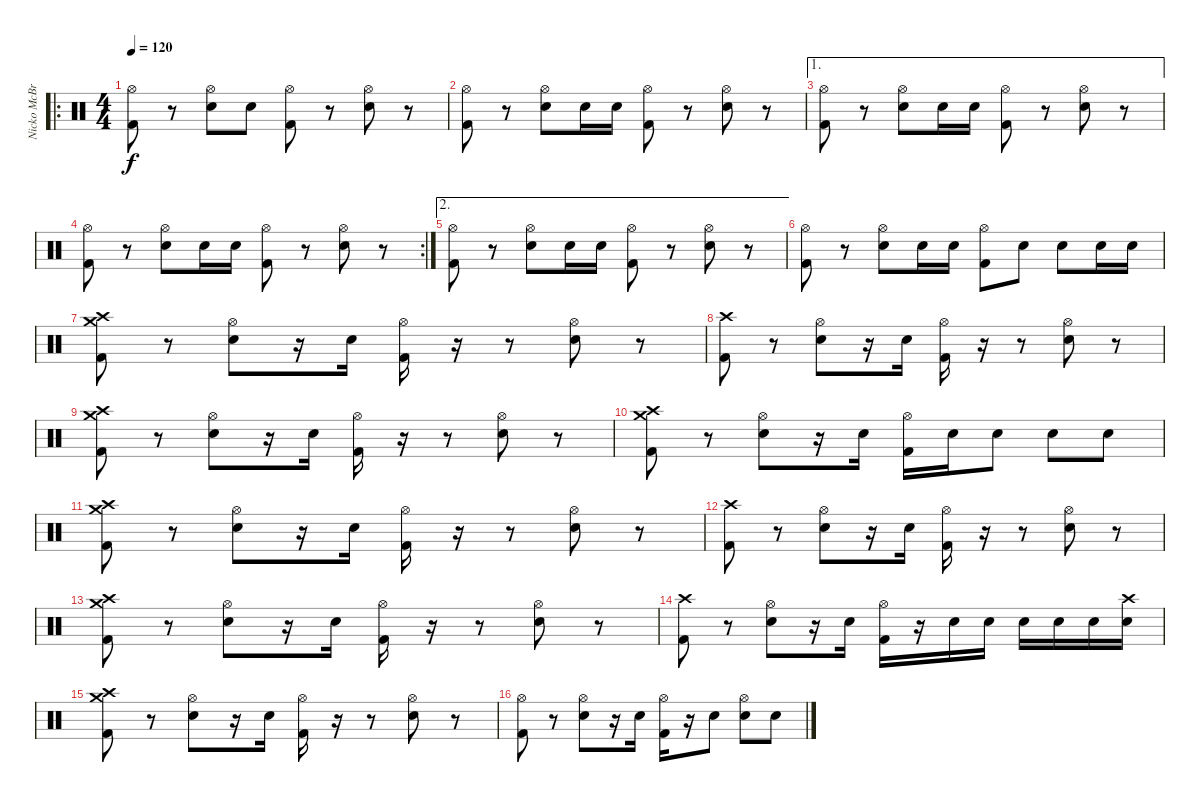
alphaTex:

\track ("Nicko McBrain" "Nicko McBr") {instrument percussion}
\staff {score}
\articulation defaults
\ro
\ts (4 4)
\tempo 120
\clef neutral
\ks c
("Hi-Hat (open)" "Kick (hit) 2").8{dy f} r.8 ("Hi-Hat (open)" "Snare (hit) 2").8 "Snare (hit) 2".8 ("Hi-Hat (open)" "Kick (hit) 2").8 r.8 ("Hi-Hat (open)" "Snare (hit) 2").8 r.8 |
("Hi-Hat (open)" "Kick (hit) 2").8 r.8 ("Hi-Hat (open)" "Snare (hit) 2").8 "Snare (hit) 2".16 "Snare (hit) 2".16 ("Hi-Hat (open)" "Kick (hit) 2").8 r.8 ("Hi-Hat (open)" "Snare (hit) 2").8 r.8 |
\ae 1
("Hi-Hat (open)" "Kick (hit) 2").8 r.8 ("Hi-Hat (open)" "Snare (hit) 2").8 "Snare (hit) 2".16 "Snare (hit) 2".16 ("Hi-Hat (open)" "Kick (hit) 2").8 r.8 ("Hi-Hat (open)" "Snare (hit) 2").8 r.8 |
\rc 2
("Hi-Hat (open)" "Kick (hit) 2").8 r.8 ("Hi-Hat (open)" "Snare (hit) 2").8 "Snare (hit) 2".16 "Snare (hit) 2".16 ("Hi-Hat (open)" "Kick (hit) 2").8 r.8 ("Hi-Hat (open)" "Snare (hit) 2").8 r.8 |
\ae 2
("Hi-Hat (open)" "Kick (hit) 2").8 r.8 ("Hi-Hat (open)" "Snare (hit) 2").8 "Snare (hit) 2".16 "Snare (hit) 2".16 ("Hi-Hat (open)" "Kick (hit) 2").8 r.8 ("Hi-Hat (open)" "Snare (hit) 2").8 r.8 |
("Hi-Hat (open)" "Kick (hit) 2").8 r.8 ("Hi-Hat (open)" "Snare (hit) 2").8 "Snare (hit) 2".16 "Snare (hit) 2".16 ("Hi-Hat (open)" "Kick (hit) 2").8 "Snare (hit) 2".8 "Snare (hit) 2".8 "Snare (hit) 2".16 "Snare (hit) 2".16 |
("Crash high (hit)" "Kick (hit) 2" "Crash medium (hit)").8 r.8 ("Hi-Hat (open)" "Snare (hit) 2").8 r.16 "Snare (hit) 2".16 ("Hi-Hat (open)" "Kick (hit) 2").16 r.16 r.8 ("Hi-Hat (open)" "Snare (hit) 2").8 r.8 |
("Crash high (hit)" "Kick (hit) 2").8 r.8 ("Hi-Hat (open)" "Snare (hit) 2").8 r.16 "Snare (hit) 2".16 ("Hi-Hat (open)" "Kick (hit) 2").16 r.16 r.8 ("Hi-Hat (open)" "Snare (hit) 2").8 r.8 |
("Crash high (hit)" "Kick (hit) 2" "Crash medium (hit)").8 r.8 ("Hi-Hat (open)" "Snare (hit) 2").8 r.16 "Snare (hit) 2".16 ("Hi-Hat (open)" "Kick (hit) 2").16 r.16 r.8 ("Hi-Hat (open)" "Snare (hit) 2").8 r.8 |
("Crash high (hit)" "Kick (hit) 2" "Crash medium (hit)").8 r.8 ("Hi-Hat (open)" "Snare (hit) 2").8 r.16 "Snare (hit) 2".16 ("Hi-Hat (open)" "Kick (hit) 2").16 "Snare (hit) 2".16 "Snare (hit) 2".8 "Snare (hit) 2".8 "Snare (hit) 2".8 |
("Crash high (hit)" "Kick (hit) 2" "Crash medium (hit)").8 r.8 ("Hi-Hat (open)" "Snare (hit) 2").8 r.16 "Snare (hit) 2".16 ("Hi-Hat (open)" "Kick (hit) 2").16 r.16 r.8 ("Hi-Hat (open)" "Snare (hit) 2").8 r.8 |
("Crash high (hit)" "Kick (hit) 2").8 r.8 ("Hi-Hat (open)" "Snare (hit) 2").8 r.16 "Snare (hit) 2".16 ("Hi-Hat (open)" "Kick (hit) 2").16 r.16 r.8 ("Hi-Hat (open)" "Snare (hit) 2").8 r.8 |
("Crash high (hit)" "Kick (hit) 2" "Crash medium (hit)").8 r.8 ("Hi-Hat (open)" "Snare (hit) 2").8 r.16 "Snare (hit) 2".16 ("Hi-Hat (open)" "Kick (hit) 2").16 r.16 r.8 ("Hi-Hat (open)" "Snare (hit) 2").8 r.8 |
("Crash high (hit)" "Kick (hit) 2").8 r.8 ("Hi-Hat (open)" "Snare (hit) 2").8 r.16 "Snare (hit) 2".16 ("Hi-Hat (open)" "Kick (hit) 2").16 r.16 "Snare (hit) 2".16 "Snare (hit) 2".16 "Snare (hit) 2".16 "Snare (hit) 2".16 "Snare (hit) 2".16 ("Snare (hit) 2" "Crash high (hit)").16 |
("Crash high (hit)" "Kick (hit) 2" "Crash medium (hit)").8 r.8 ("Hi-Hat (open)" "Snare (hit) 2").8 r.16 "Snare (hit) 2".16 ("Hi-Hat (open)" "Kick (hit) 2").16 r.16 r.8 ("Hi-Hat (open)" "Snare (hit) 2").8 r.8 |
("Hi-Hat (open)" "Kick (hit) 2").8 r.8 ("Hi-Hat (open)" "Snare (hit) 2").8 r.16 "Snare (hit) 2".16 ("Hi-Hat (open)" "Kick (hit) 2").16 r.16 "Snare (hit) 2".8 ("Hi-Hat (open)" "Snare (hit) 2").8 "Snare (hit) 2".8
